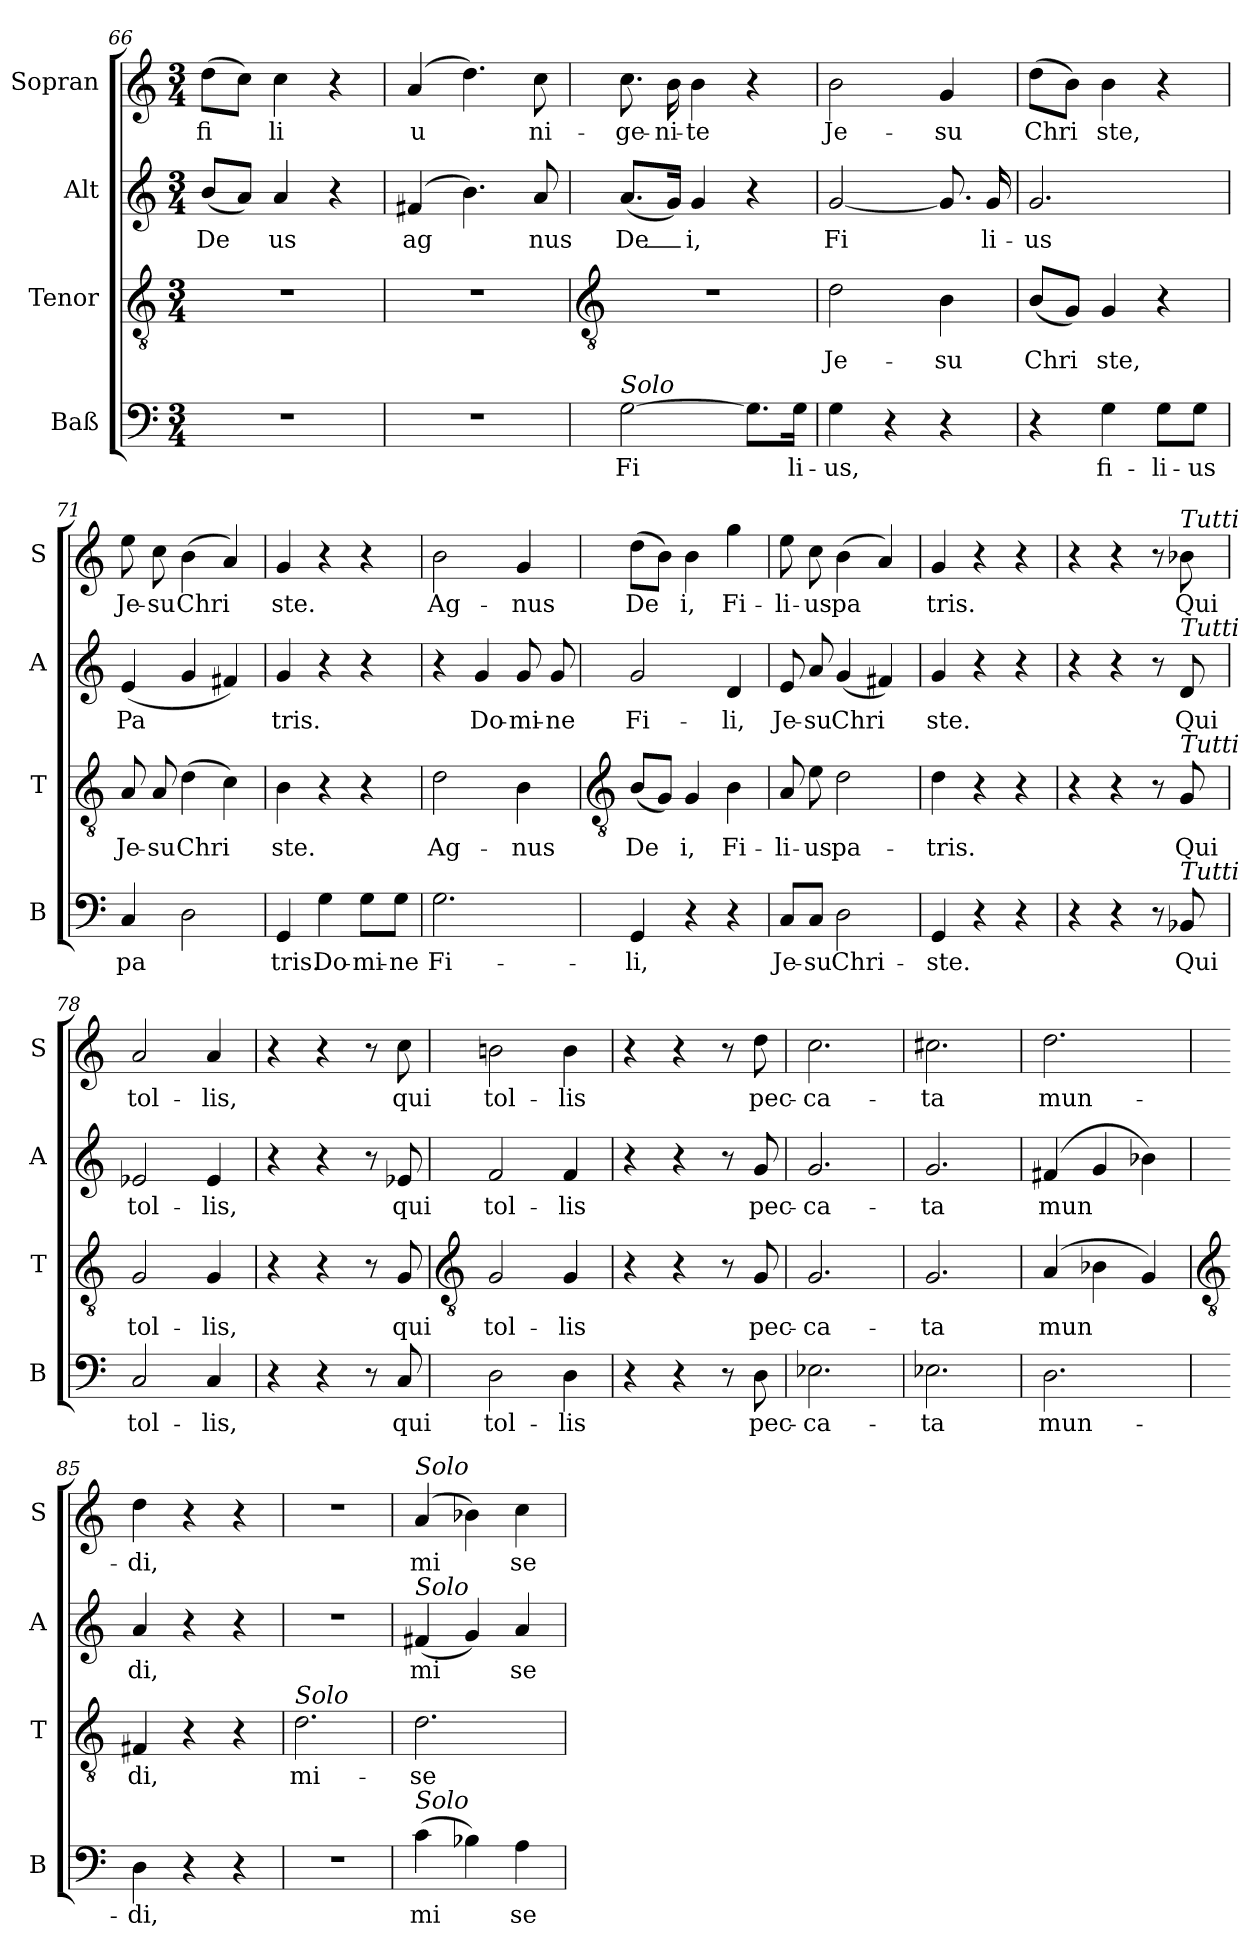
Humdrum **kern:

**kern	**text	**kern	**text	**kern	**text	**kern	**text
*part4	*part4	*part3	*part3	*part2	*part2	*part1	*part1
*staff4	*staff4	*staff3	*staff3	*staff2	*staff2	*staff1	*staff1
*I"Baß	*	*I"Tenor	*	*I"Alt	*	*I"Sopran	*
*I'B	*	*I'T	*	*I'A	*	*I'S	*
*clefF4	*	*clefGv2	*	*clefG2	*	*clefG2	*
*k[]	*	*k[]	*	*k[]	*	*k[]	*
*C:	*	*C:	*	*C:	*	*C:	*
*M3/4	*	*M3/4	*	*M3/4	*	*M3/4	*
=66	=66	=66	=66	=66	=66	=66	=66
!LO:N:vis=1	!	!LO:N:vis=1	!	!	!LO:LY:b	!	!LO:LY:b
2.r	.	2.r	.	(<8bL	De	(>8ddL	fi
.	.	.	.	8aJ)	.	8ccJ)	.
!	!	!	!	!	!LO:LY:b	!	!LO:LY:b
.	.	.	.	4a	us	4cc	li
.	.	.	.	4r	.	4r	.
=67	=67	=67	=67	=67	=67	=67	=67
!LO:N:vis=1	!	!LO:N:vis=1	!	!	!LO:LY:b	!	!LO:LY:b
2.r	.	2.r	.	(<4f#X	ag	(>4a	u
.	.	.	.	4.b)	.	4.dd)	.
!	!	!	!	!	!LO:LY:b	!	!LO:LY:b
.	.	.	.	8a	nus	8cc	ni-
!!LO:LB:g=z
=68	=68	=68	=68	=68	=68	=68	=68
*	*	*clefGv2	*	*	*	*	*
!LO:TX:a:i:t=Solo	!	!	!	!	!	!	!
!	!LO:LY:b	!LO:N:vis=1	!	!	!LO:LY:b	!	!LO:LY:b
[2G	Fi	2.r	.	(<8.aL	De_-	8.cc	-ge-
!	!	!	!	!	!	!	!LO:LY:b
.	.	.	.	16gJ)	.	16b	-ni-
!	!	!	!	!	!LO:LY:b	!	!LO:LY:b
.	.	.	.	4g	-i,	4b	-te
8.G\L]	.	.	.	4r	.	4r	.
!	!LO:LY:b	!	!	!	!	!	!
16G\Jk	li-	.	.	.	.	.	.
=69	=69	=69	=69	=69	=69	=69	=69
!	!LO:LY:b	!	!LO:LY:b	!	!LO:LY:b	!	!LO:LY:b
4G	-us,	2d	Je-	[2g	Fi	2b	Je-
4r	.	.	.	.	.	.	.
!	!	!	!LO:LY:b	!	!	!	!LO:LY:b
4r	.	4B	-su	8.g]	.	4g	-su
!	!	!	!	!	!LO:LY:b	!	!
.	.	.	.	16g	li-	.	.
=70	=70	=70	=70	=70	=70	=70	=70
!	!	!	!LO:LY:b	!	!LO:LY:b	!	!LO:LY:b
4r	.	(<8BL	Chri	2.g	-us	(>8ddL	Chri
.	.	8GJ)	.	.	.	8bJ)	.
!	!LO:LY:b	!	!LO:LY:b	!	!	!	!LO:LY:b
4G	fi-	4G	ste,	.	.	4b	ste,
!	!LO:LY:b	!	!	!	!	!	!
8G\L	-li-	4r	.	.	.	4r	.
!	!LO:LY:b	!	!	!	!	!	!
8G\J	-us	.	.	.	.	.	.
=71	=71	=71	=71	=71	=71	=71	=71
!	!LO:LY:b	!	!LO:LY:b	!	!LO:LY:b	!	!LO:LY:b
4C	pa	8A	Je-	(<4e	Pa	8ee	Je-
!	!	!	!LO:LY:b	!	!	!	!LO:LY:b
.	.	8A	-su	.	.	8cc	-su
!	!	!	!LO:LY:b	!	!	!	!LO:LY:b
2D	.	(>4d	Chri	4g	.	(<4b	Chri
.	.	4c)	.	4f#X)	.	4a)	.
=72	=72	=72	=72	=72	=72	=72	=72
!	!LO:LY:b	!	!LO:LY:b	!	!LO:LY:b	!	!LO:LY:b
4GG	tris.	4B	ste.	4g	tris.	4g	ste.
!	!LO:LY:b	!	!	!	!	!	!
4G	Do-	4r	.	4r	.	4r	.
!	!LO:LY:b	!	!	!	!	!	!
8G\L	-mi-	4r	.	4r	.	4r	.
!	!LO:LY:b	!	!	!	!	!	!
8G\J	-ne	.	.	.	.	.	.
=73	=73	=73	=73	=73	=73	=73	=73
!	!LO:LY:b	!	!LO:LY:b	!	!	!	!LO:LY:b
2.G	Fi-	2d	Ag-	4r	.	2b	Ag-
!	!	!	!	!	!LO:LY:b	!	!
.	.	.	.	4g	Do-	.	.
!	!	!	!LO:LY:b	!	!LO:LY:b	!	!LO:LY:b
.	.	4B	-nus	8g	-mi-	4g	-nus
!	!	!	!	!	!LO:LY:b	!	!
.	.	.	.	8g	-ne	.	.
!!LO:LB:g=z
=74	=74	=74	=74	=74	=74	=74	=74
*	*	*clefGv2	*	*	*	*	*
!	!LO:LY:b	!	!LO:LY:b	!	!LO:LY:b	!	!LO:LY:b
4GG	-li,	(<8BL	De	2g	Fi-	(>8ddL	De
.	.	8GJ)	.	.	.	8bJ)	.
!	!	!	!LO:LY:b	!	!	!	!LO:LY:b
4r	.	4G	i,	.	.	4b	i,
!	!	!	!LO:LY:b	!	!LO:LY:b	!	!LO:LY:b
4r	.	4B	Fi-	4d	-li,	4gg	Fi-
=75	=75	=75	=75	=75	=75	=75	=75
!	!LO:LY:b	!	!LO:LY:b	!	!LO:LY:b	!	!LO:LY:b
8C/L	Je-	8A	-li-	8e	Je-	8ee	-li-
!	!LO:LY:b	!	!LO:LY:b	!	!LO:LY:b	!	!LO:LY:b
8C/J	-su	8e	-us	8a	-su	8cc	-us
!	!LO:LY:b	!	!LO:LY:b	!	!LO:LY:b	!	!LO:LY:b
2D	Chri-	2d	pa-	(<4g	Chri	(<4b	pa
.	.	.	.	4f#X)	.	4a)	.
=76	=76	=76	=76	=76	=76	=76	=76
!	!LO:LY:b	!	!LO:LY:b	!	!LO:LY:b	!	!LO:LY:b
4GG	-ste.	4d	-tris.	4g	ste.	4g	tris.
4r	.	4r	.	4r	.	4r	.
4r	.	4r	.	4r	.	4r	.
=77	=77	=77	=77	=77	=77	=77	=77
4r	.	4r	.	4r	.	4r	.
4r	.	4r	.	4r	.	4r	.
8r	.	8r	.	8r	.	8r	.
!	!	!	!	!	!	!LO:TX:a:i:t=Tutti	!
!	!	!	!	!LO:TX:a:i:t=Tutti	!	!	!
!	!	!LO:TX:a:i:t=Tutti	!	!	!	!	!
!LO:TX:a:i:t=Tutti	!	!	!	!	!	!	!
!	!LO:LY:b	!	!LO:LY:b	!	!LO:LY:b	!	!LO:LY:b
8BB-X	Qui	8G	Qui	8d	Qui	8b-X	Qui
=78	=78	=78	=78	=78	=78	=78	=78
!	!LO:LY:b	!	!LO:LY:b	!	!LO:LY:b	!	!LO:LY:b
2C	tol-	2G	tol-	2e-X	tol-	2a	tol-
!	!LO:LY:b	!	!LO:LY:b	!	!LO:LY:b	!	!LO:LY:b
4C	-lis,	4G	-lis,	4e-	-lis,	4a	-lis,
=79	=79	=79	=79	=79	=79	=79	=79
4r	.	4r	.	4r	.	4r	.
4r	.	4r	.	4r	.	4r	.
8r	.	8r	.	8r	.	8r	.
!	!LO:LY:b	!	!LO:LY:b	!	!LO:LY:b	!	!LO:LY:b
8C	qui	8G	qui	8e-X	qui	8cc	qui
!!LO:LB:g=z
=80	=80	=80	=80	=80	=80	=80	=80
*	*	*clefGv2	*	*	*	*	*
!	!LO:LY:b	!	!LO:LY:b	!	!LO:LY:b	!	!LO:LY:b
2D	tol-	2G	tol-	2f	tol-	2bn	tol-
!	!LO:LY:b	!	!LO:LY:b	!	!LO:LY:b	!	!LO:LY:b
4D	-lis	4G	-lis	4f	-lis	4b	-lis
=81	=81	=81	=81	=81	=81	=81	=81
4r	.	4r	.	4r	.	4r	.
4r	.	4r	.	4r	.	4r	.
8r	.	8r	.	8r	.	8r	.
!	!LO:LY:b	!	!LO:LY:b	!	!LO:LY:b	!	!LO:LY:b
8D	pec-	8G	pec-	8g	pec-	8dd	pec-
=82	=82	=82	=82	=82	=82	=82	=82
!	!LO:LY:b	!	!LO:LY:b	!	!LO:LY:b	!	!LO:LY:b
2.E-X	-ca-	2.G	-ca-	2.g	-ca-	2.cc	-ca-
=83	=83	=83	=83	=83	=83	=83	=83
!	!LO:LY:b	!	!LO:LY:b	!	!LO:LY:b	!	!LO:LY:b
2.E-X	-ta	2.G	-ta	2.g	-ta	2.cc#X	-ta
=84	=84	=84	=84	=84	=84	=84	=84
!	!LO:LY:b	!	!LO:LY:b	!	!LO:LY:b	!	!LO:LY:b
2.D	mun-	(>4A	mun	(<4f#X	mun	2.dd	mun-
.	.	4B-X	.	4g	.	.	.
.	.	4G)	.	4b-X)	.	.	.
!!LO:LB:g=z
=85	=85	=85	=85	=85	=85	=85	=85
*	*	*clefGv2	*	*	*	*	*
!	!LO:LY:b	!	!LO:LY:b	!	!LO:LY:b	!	!LO:LY:b
4D	-di,	4F#X	di,	4a	di,	4dd	-di,
4r	.	4r	.	4r	.	4r	.
4r	.	4r	.	4r	.	4r	.
=86	=86	=86	=86	=86	=86	=86	=86
!	!	!LO:TX:a:i:t=Solo	!	!	!	!	!
!LO:N:vis=1	!	!	!LO:LY:b	!LO:N:vis=1	!	!LO:N:vis=1	!
2.r	.	2.d	mi-	2.r	.	2.r	.
=87	=87	=87	=87	=87	=87	=87	=87
!	!	!	!	!	!	!LO:TX:a:i:t=Solo	!
!	!	!	!	!LO:TX:a:i:t=Solo	!	!	!
!LO:TX:a:i:t=Solo	!	!	!	!	!	!	!
!	!LO:LY:b	!	!LO:LY:b	!	!LO:LY:b	!	!LO:LY:b
(>4c	mi	2.d	-se-	(<4f#X	mi	(<4a	mi
4B-X)	.	.	.	4g)	.	4b-X)	.
!	!LO:LY:b	!	!	!	!LO:LY:b	!	!LO:LY:b
4A	se-	.	.	4a	se-	4cc	se-
=	=	=	=	=	=	=	=
*-	*-	*-	*-	*-	*-	*-	*-
